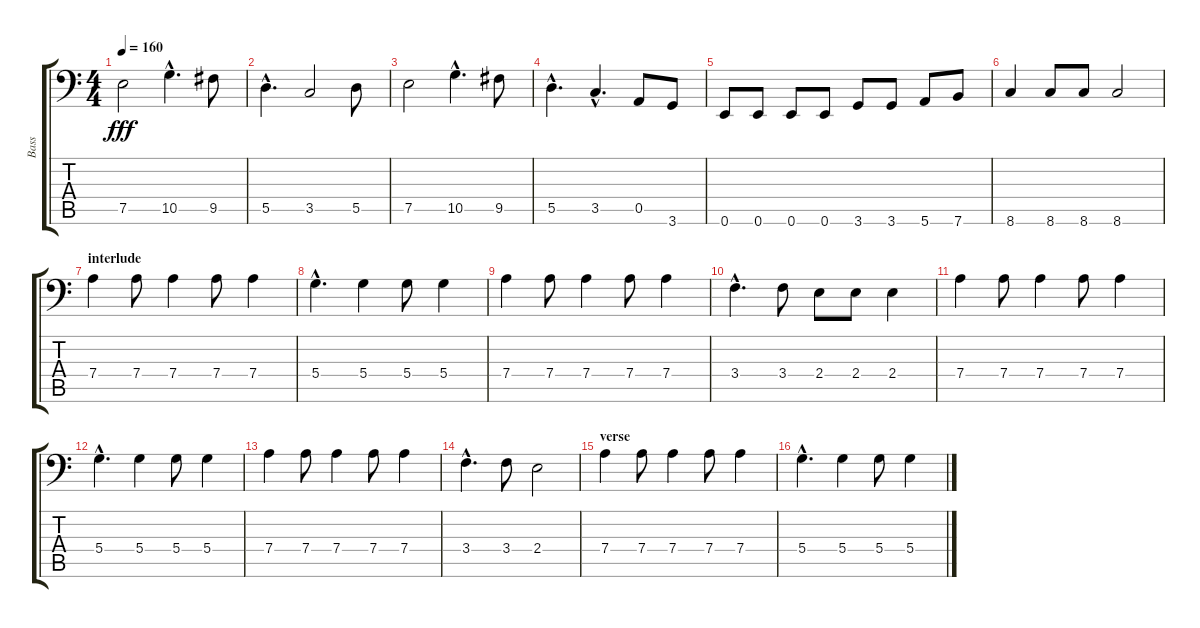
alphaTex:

\track ("Bass" "Bass") {instrument electricbassfinger}
\staff {score tabs}
\tuning (E3 B2 G2 D2 A1 E1) {hide}
\ts (4 4)
\tempo 160
\clef f4
\ks c
7.5.2{dy fff} 10.5{hac}.4{d} 9.5.8 |
5.5{hac}.4{d} 3.5.2 5.5.8 |
7.5.2 10.5{hac}.4{d} 9.5.8 |
5.5{hac}.4{d} 3.5{hac}.4{d} 0.5.8 3.6.8 |
0.6.8 0.6.8 0.6.8 0.6.8 3.6.8 3.6.8 5.6.8 7.6.8 |
8.6.4 8.6.8 8.6.8 8.6.2 |
\section ("" "interlude")
7.4.4 7.4.8 7.4.4 7.4.8 7.4.4 |
5.4{hac}.4{d} 5.4.4 5.4.8 5.4.4 |
7.4.4 7.4.8 7.4.4 7.4.8 7.4.4 |
3.4{hac}.4{d} 3.4.8 2.4.8 2.4.8 2.4.4 |
7.4.4 7.4.8 7.4.4 7.4.8 7.4.4 |
5.4{hac}.4{d} 5.4.4 5.4.8 5.4.4 |
7.4.4 7.4.8 7.4.4 7.4.8 7.4.4 |
3.4{hac}.4{d} 3.4.8 2.4.2 |
\section ("" "verse")
7.4.4 7.4.8 7.4.4 7.4.8 7.4.4 |
5.4{hac}.4{d} 5.4.4 5.4.8 5.4.4
